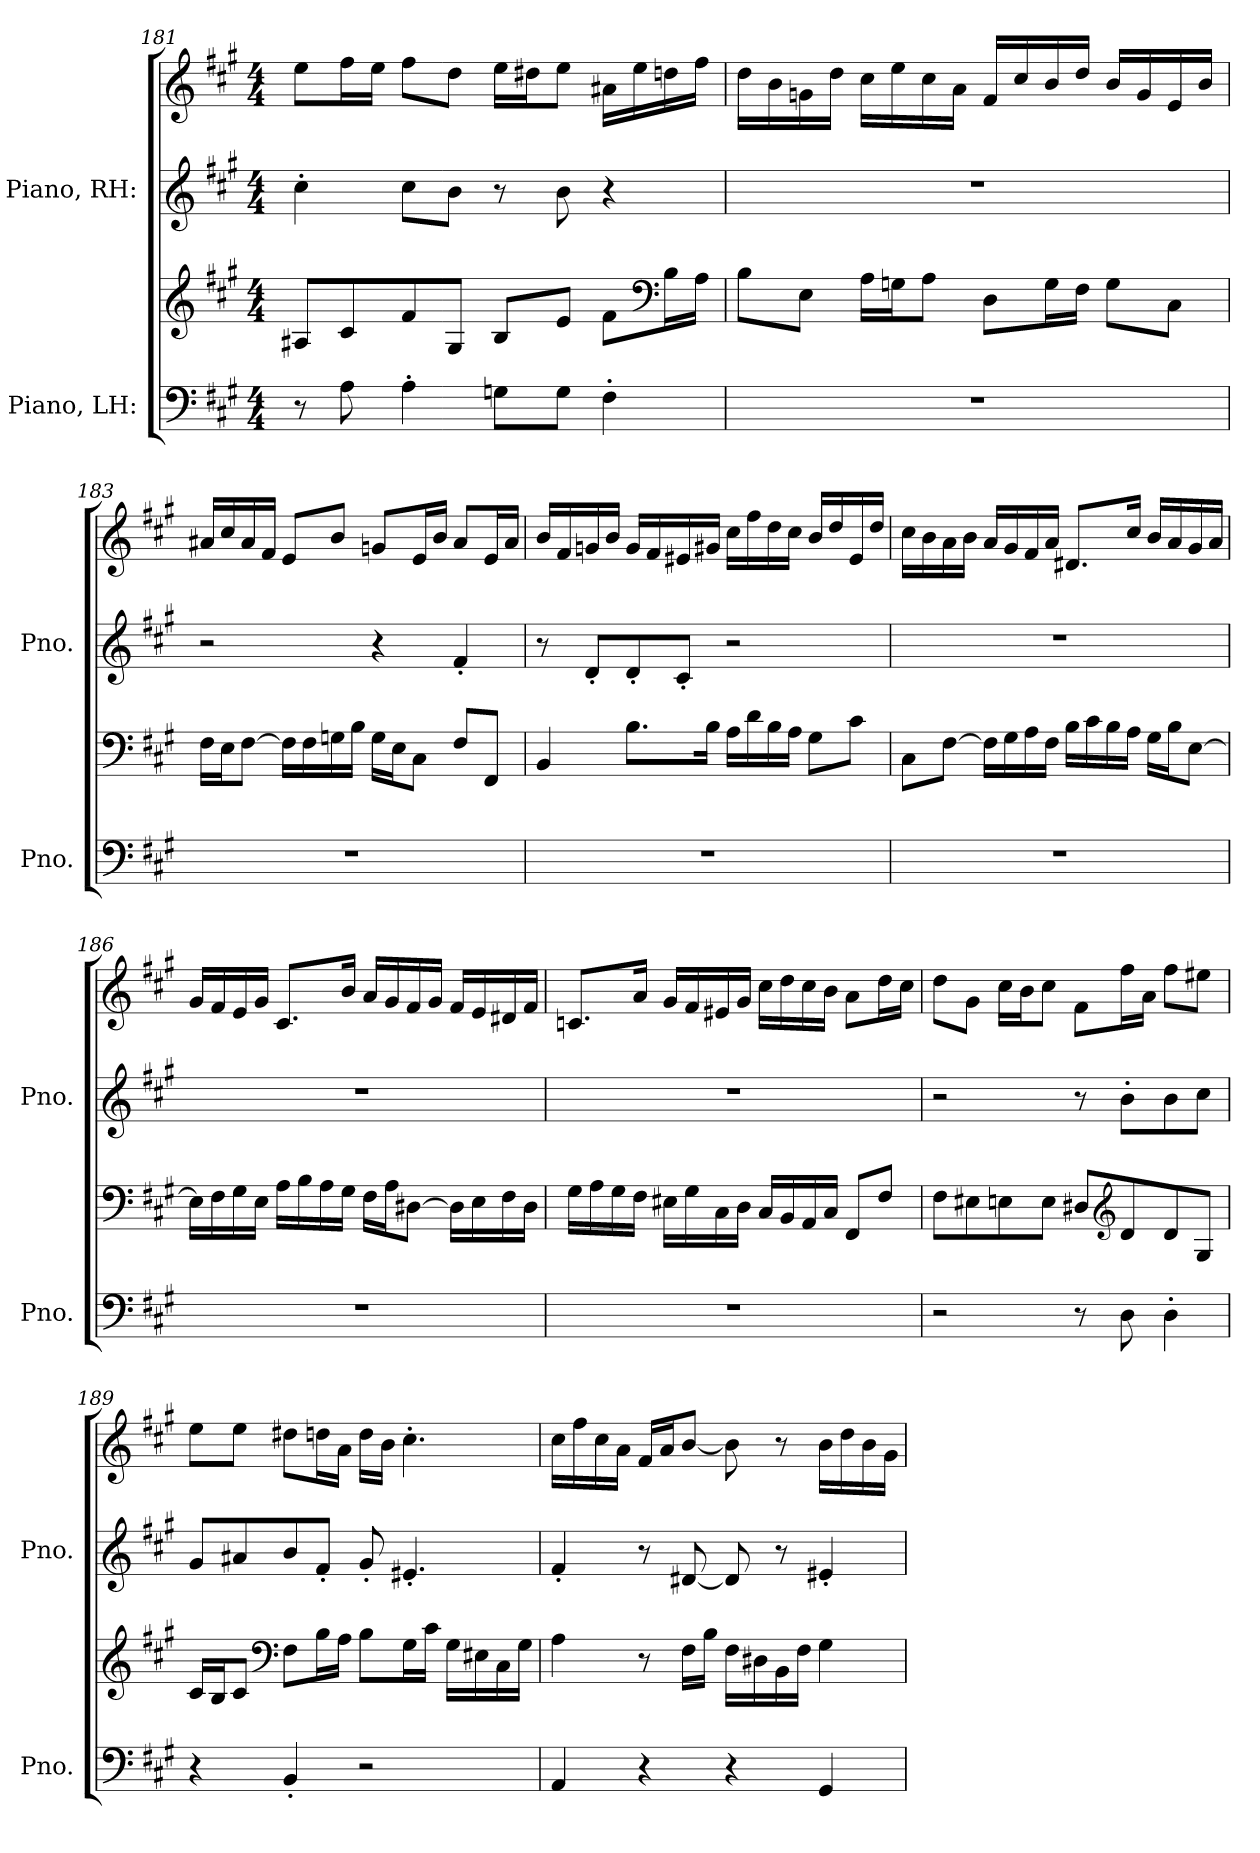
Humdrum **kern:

**kern	**kern	**kern	**kern
*part2	*part2	*part1	*part1
*staff4	*staff3	*staff2	*staff1
*I"Piano, LH:	*	*I"Piano, RH:	*
*I'Pno.	*	*I'Pno.	*
!!LO:LB:g=z
*clefF4	*clefG2	*clefG2	*clefG2
*k[f#c#g#]	*k[f#c#g#]	*k[f#c#g#]	*k[f#c#g#]
*M4/4	*M4/4	*M4/4	*M4/4
=181	=181	=181	=181
8r	8A#X/L	4cc#'\	8ee\L
8A\	8c#/	.	16ff#\L
.	.	.	16ee\JJ
4A'\	8f#/	8cc#\L	8ff#\L
.	8G#/J	8b\J	8dd\J
8Gn\L	8B/L	8r	16ee\LL
.	.	.	16dd#X\J
8G\J	8e/J	8b\	8ee\J
4F#'\	8f#\L	4r	16a#X\LL
.	.	.	16ee\
*	*clefF4	*	*
.	16B\L	.	16ddn\
.	16A#\JJ	.	16ff#\JJ
=182	=182	=182	=182
1r	8B\L	1r	16dd\LL
.	.	.	16b\
.	8E\J	.	16gn\
.	.	.	16dd\JJ
.	16A\LL	.	16cc#\LL
.	16Gn\J	.	16ee\
.	8A\J	.	16cc#\
.	.	.	16a\JJ
.	8D\L	.	16f#/LL
.	.	.	16cc#/
.	16G\L	.	16b/
.	16F#\JJ	.	16dd/JJ
.	8G\L	.	16b/LL
.	.	.	16g/
.	8C#\J	.	16e/
.	.	.	16b/JJ
!!LO:LB:g=z
=183	=183	=183	=183
1r	16F#\LL	2r	16a#X/LL
.	16E\J	.	16cc#/
.	[8F#\J	.	16a#/
.	.	.	16f#/JJ
.	16F#\LL]	.	8e/L
.	16F#\	.	.
.	16Gn\	.	8b/J
.	16B\JJ	.	.
.	16G\LL	4r	8gn/L
.	16E\J	.	.
.	8C#\J	.	16e/L
.	.	.	16b/JJ
.	8F#/L	4f#'/	8a#/L
.	8FF#/J	.	16e/L
.	.	.	16a#/JJ
=184	=184	=184	=184
1r	4BB/	8r	16b/LL
.	.	.	16f#/
.	.	8d'/L	16gn/
.	.	.	16b/JJ
.	8.B\L	8d'/	16g/LL
.	.	.	16f#/
.	.	8c#'/J	16e#X/
.	16B\Jk	.	16g#X/JJ
.	16A\LL	2r	16cc#\LL
.	16d\	.	16ff#\
.	16B\	.	16dd\
.	16A\JJ	.	16cc#\JJ
.	8G#\L	.	16b/LL
.	.	.	16dd/
.	8c#\J	.	16e#/
.	.	.	16dd/JJ
!!LO:PB:g=z
=185	=185	=185	=185
1r	8C#\L	1r	16cc#\LL
.	.	.	16b\
.	[8F#\J	.	16a\
.	.	.	16b\JJ
.	16F#\LL]	.	16a/LL
.	16G#\	.	16g#/
.	16A\	.	16f#/
.	16F#\JJ	.	16a/JJ
.	16B\LL	.	8.d#X/L
.	16c#\	.	.
.	16B\	.	.
.	16A\JJ	.	16cc#/Jk
.	16G#\LL	.	16b/LL
.	16B\J	.	16a/
.	[8E\J	.	16g#/
.	.	.	16a/JJ
=186	=186	=186	=186
1r	16E\LL]	1r	16g#/LL
.	16F#\	.	16f#/
.	16G#\	.	16e/
.	16E\JJ	.	16g#/JJ
.	16A\LL	.	8.c#/L
.	16B\	.	.
.	16A\	.	.
.	16G#\JJ	.	16b/Jk
.	16F#\LL	.	16a/LL
.	16A\J	.	16g#/
.	[8D#X\J	.	16f#/
.	.	.	16g#/JJ
.	16D#\LL]	.	16f#/LL
.	16E\	.	16e/
.	16F#\	.	16d#X/
.	16D#\JJ	.	16f#/JJ
!!LO:LB:g=z
=187	=187	=187	=187
1r	16G#\LL	1r	8.cn/L
.	16A\	.	.
.	16G#\	.	.
.	16F#\JJ	.	16a/Jk
.	16E#X\LL	.	16g#/LL
.	16G#\	.	16f#/
.	16C#\	.	16e#X/
.	16D\JJ	.	16g#/JJ
.	16C#/LL	.	16cc#\LL
.	16BB/	.	16dd\
.	16AA/	.	16cc#\
.	16C#/JJ	.	16b\JJ
.	8FF#/L	.	8a\L
.	8F#/J	.	16dd\L
.	.	.	16cc#\JJ
=188	=188	=188	=188
2r	8F#\L	2r	8dd\L
.	8E#X\	.	8g#\J
.	8En\	.	16cc#\LL
.	.	.	16b\J
.	8E\J	.	8cc#\J
8r	8D#X/L	8r	8f#\L
*	*clefG2	*	*
8D\	8d/	8b'\L	16ff#\L
.	.	.	16a\JJ
4D'\	8d/	8b\	8ff#\L
.	8G#/J	8cc#\J	8ee#X\J
!!LO:LB:g=z
=189	=189	=189	=189
4r	16c#/LL	8g#/L	8ee\L
.	16B/J	.	.
.	8c#/J	8a#X/	8ee\J
*	*clefF4	*	*
4BB'/	8F#\L	8b/	8dd#X\L
.	16B\L	8f#'/J	16ddn\L
.	16A\JJ	.	16a\JJ
2r	8B\L	8g#'/	16dd\LL
.	.	.	16b\JJ
.	16G#\L	4.e#X'/	4.cc#'\
.	16c#\JJ	.	.
.	16G#\LL	.	.
.	16E#X\	.	.
.	16C#\	.	.
.	16G#\JJ	.	.
=190	=190	=190	=190
4AA/	4A\	4f#'/	16cc#\LL
.	.	.	16ff#\
.	.	.	16cc#\
.	.	.	16a\JJ
4r	8r	8r	16f#/LL
.	.	.	16a/J
.	16F#\LL	[8d#X/	[8b/J
.	16B\JJ	.	.
4r	16F#\LL	8d#/]	8b\]
.	16D#X\	.	.
.	16BB\	8r	8r
.	16F#\JJ	.	.
4GG#/	4G#\	4e#X'/	16b\LL
.	.	.	16dd\
.	.	.	16b\
.	.	.	16g#\JJ
=	=	=	=
*-	*-	*-	*-
